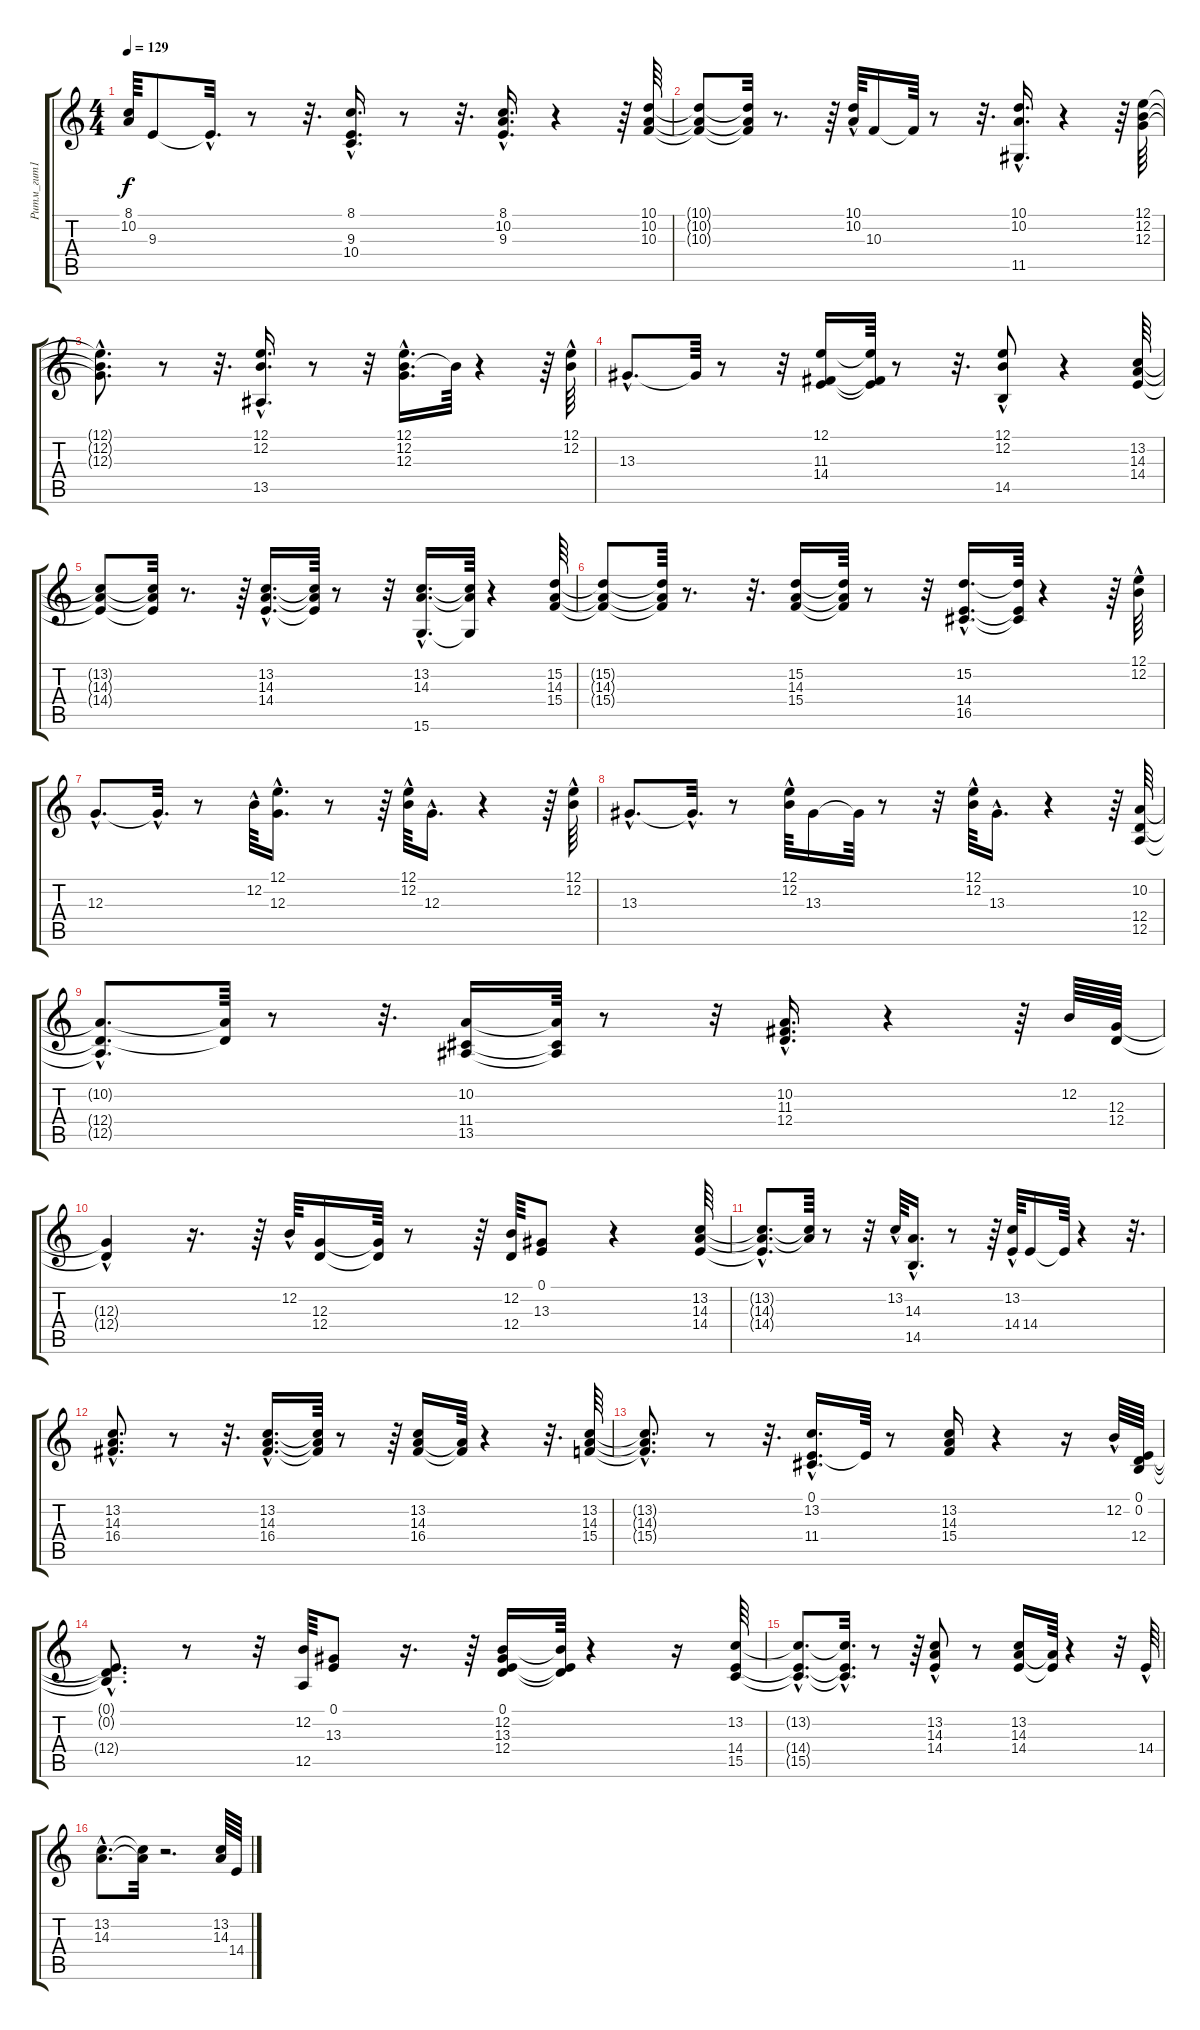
\track ("Ритм_гит1" "Ритм_гит1") {instrument lead5charang}
\staff {score tabs}
\tuning (E4 B3 G3 D3 A2 E2) {hide}
\ts (4 4)
\tempo 129
\clef g2
\ks c
(8.1 10.2).64{dy f} 9.3.8 9.3{hac t}.32{d} r.8 r.32{d} (8.1{hac} 9.3{hac} 10.4).16{d} r.8 r.32{d} (8.1{hac} 10.2{hac} 9.3{hac}).16{d} r.4 r.64 (10.1 10.2 10.3).64 |
(10.1{t} 10.2{t} 10.3{t}).8 (10.1{t} 10.2{t} 10.3{t}).32 r.8{d} r.64 (10.1 10.2{hac}).64 10.3.16 10.3{t}.64 r.8 r.32{d} (10.1 10.2{hac} 11.5).16{d} r.4 r.64 (12.1 12.2 12.3).64 |
(12.1{t} 12.2{hac t} 12.3{t}).8{d} r.8 r.32{d} (12.1 12.2{hac} 13.5).16{d} r.8 r.32 (12.1{hac} 12.2{hac} 12.3{hac}).16{d} 12.2{t}.64 r.4 r.64 (12.1{hac} 12.2{hac}).64 |
13.3{hac}.8{d} 13.3{t}.64 r.8 r.32 (12.1 11.3 14.4).16 (12.1{t} 11.3{t} 14.4{t}).64 r.8 r.32{d} (12.1 12.2{hac} 14.5{hac}).8 r.4 (13.2 14.3 14.4).64 |
(13.2{t} 14.3{t} 14.4{t}).8 (13.2{t} 14.3{t} 14.4{t}).32 r.8{d} r.64 (13.2{hac} 14.3{hac} 14.4{hac}).16{d} (13.2{t} 14.3{t} 14.4{t}).64 r.8 r.32 (13.2{hac} 14.3{hac} 15.6{hac}).16{d} (13.2{t} 14.3{t} 15.6{t}).64 r.4 (15.2 14.3 15.4).64 |
(15.2{t} 14.3{t} 15.4{t}).8 (15.2{t} 14.3{t} 15.4{t}).64 r.8{d} r.32{d} (15.2 14.3 15.4).16 (15.2{t} 14.3{t} 15.4{t}).64 r.8 r.32 (15.2{hac} 14.4{hac} 16.5{hac}).16{d} (15.2{t} 14.4{t} 16.5{t}).64 r.4 r.64 (12.1{hac} 12.2).64 |
12.3{hac}.8{d} 12.3{hac t}.32{d} r.8 12.2{hac}.64 (12.1{hac} 12.3{hac}).16{d} r.8 r.64 (12.1{hac} 12.2{hac}).64 12.3{hac}.16{d} r.4 r.64 (12.1{hac} 12.2{hac}).64 |
13.3{hac}.8{d} 13.3{hac t}.32{d} r.8 (12.1{hac} 12.2{hac}).64 13.3.16 13.3{t}.64 r.8 r.32 (12.1 12.2{hac}).64 13.3{hac}.16{d} r.4 r.64 (10.2 12.4 12.5).64 |
(10.2{hac t} 12.4{hac t} 12.5{hac t}).8{d} (10.2{t} 12.4{t}).64 r.8 r.32{d} (10.2 11.4 13.5).16 (10.2{t} 11.4{t} 13.5{t}).64 r.8 r.32 (10.2{hac} 11.3{hac} 12.4{hac}).16{d} r.4 r.64 12.2.64 (12.3 12.4).64 |
(12.3{hac t} 12.4{t}).4 r.16{d} r.64 12.2{hac}.64 (12.3 12.4).16 (12.3{t} 12.4{t}).64 r.8 r.64 (12.2 12.4).64 (0.1 13.3).8 r.4 (13.2 14.3 14.4).64 |
(13.2{hac t} 14.3{hac t} 14.4{hac t}).8{d} (13.2{t} 14.3{t}).64 r.8 r.32 13.2{hac}.64 (14.3{hac} 14.5).16{d} r.8 r.64 (13.2{hac} 14.4{hac}).64 14.4.16 14.4{t}.64 r.4 r.32{d} |
(13.2{hac} 14.3{hac} 16.4).8{d} r.8 r.32{d} (13.2{hac} 14.3{hac} 16.4{hac}).16{d} (13.2{t} 14.3{t} 16.4{t}).64 r.8 r.64 (13.2 14.3 16.4).16 (14.3{t} 16.4{t}).64 r.4 r.32{d} (13.2 14.3 15.4).64 |
(13.2{hac t} 14.3{hac t} 15.4{hac t}).8{d} r.8 r.32{d} (0.1{hac} 13.2{hac} 11.4{hac}).16{d} 0.1{t}.64 r.8 (13.2 14.3 15.4).16 r.4 r.16 12.2{hac}.64 (0.1 0.2 12.4).64 |
(0.1{hac t} 0.2{t} 12.4{hac t}).8{d} r.8 r.32 (12.2 12.5).64 (0.1 13.3).8 r.16{d} r.64 (0.1 12.2 13.3 12.4).16 (0.1{t} 12.2{t} 12.4{t}).64 r.4 r.16 (13.2 14.4 15.5).64 |
(13.2{hac t} 14.4{hac t} 15.5{hac t}).8{d} (13.2{hac t} 14.4{hac t} 15.5{hac t}).32{d} r.8 r.64 (13.2{hac} 14.3 14.4).8 r.8 (13.2 14.3 14.4).16 (14.3{t} 14.4{t}).64 r.4 r.32 14.4{hac}.64 |
(13.2{hac} 14.3{hac}).8{d} (13.2{t} 14.3{t}).32 r.2{d} (13.2 14.3).64 14.4.64
